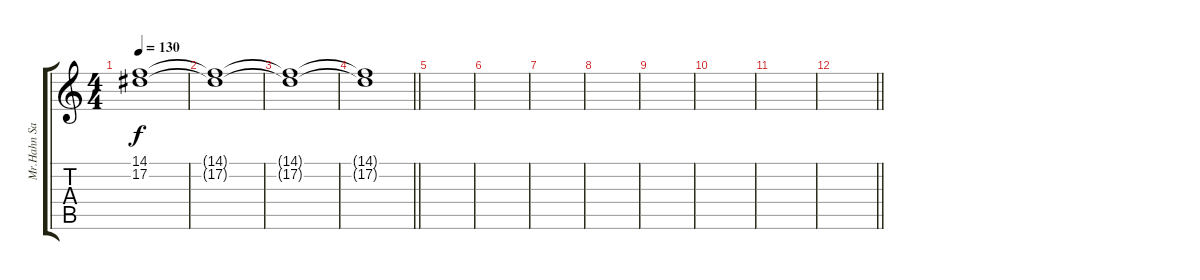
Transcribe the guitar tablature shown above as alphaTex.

\track ("Mr.Hahn Sampler2" "Mr.Hahn Sa") {instrument acousticgrandpiano}
\staff {score tabs}
\tuning (Eb4 Bb3 Gb3 Db3 Ab2 Db2) {hide}
\ts (4 4)
\tempo 130
\clef g2
\ks c
(14.1{t} 17.2{t}).1{dy f} |
(14.1{t} 17.2{t}).1 |
(14.1{t} 17.2{t}).1 |
\barLineRight lightlight
(14.1{t} 17.2{t}).1 |
|
|
|
|
|
|
|
\barLineRight lightlight
